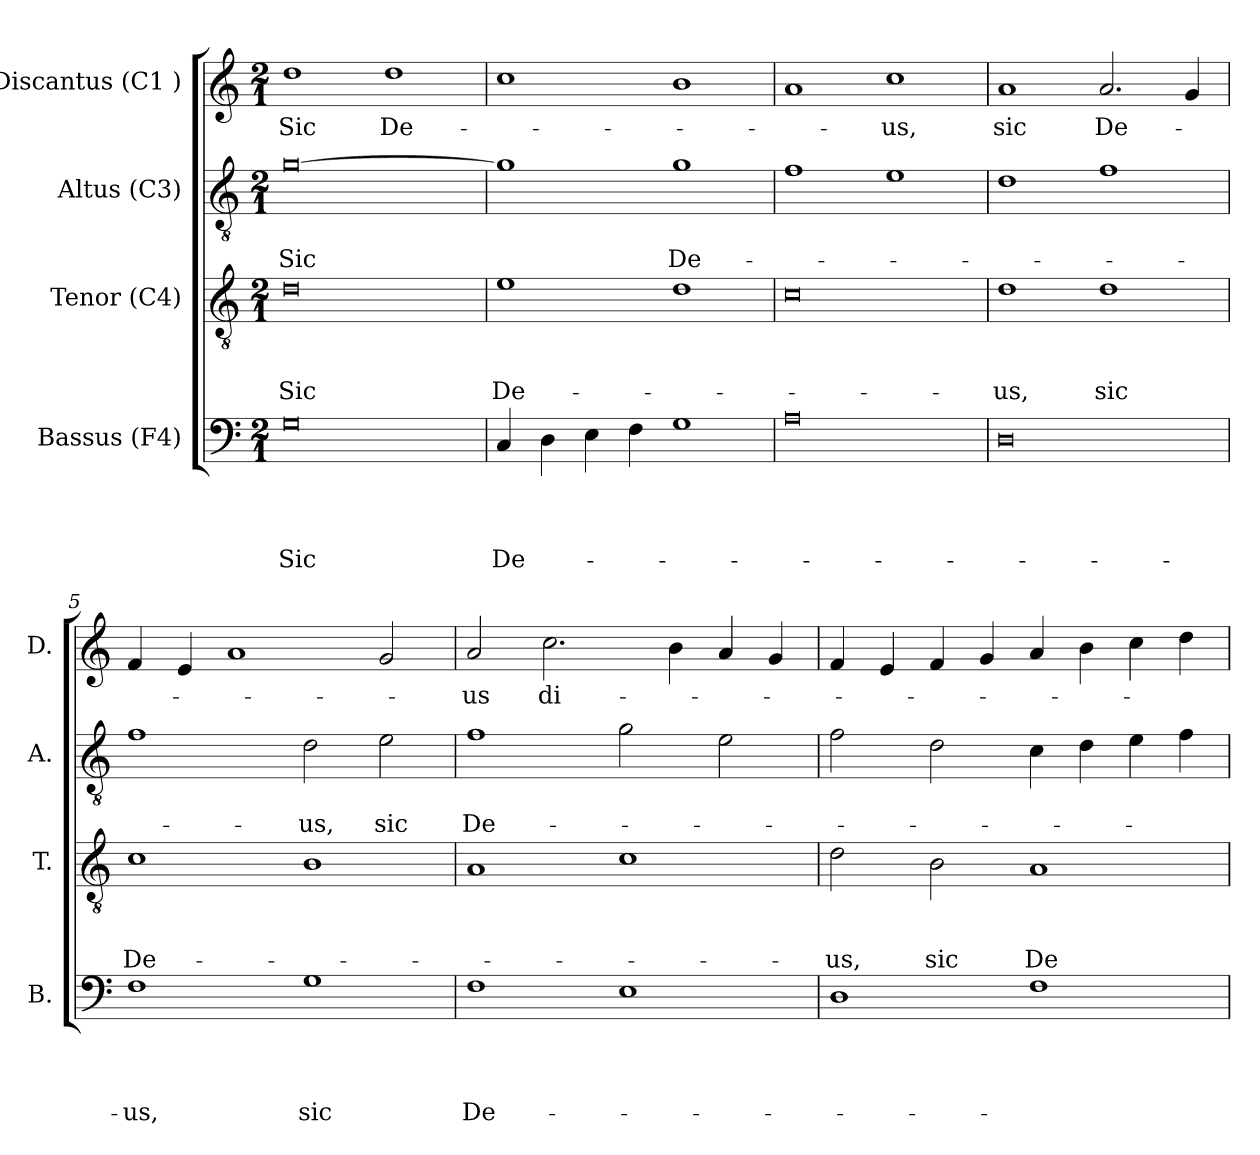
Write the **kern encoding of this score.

**kern	**text	**text	**text	**text	**kern	**text	**text	**text	**kern	**text	**text	**kern	**text
*part4	*part4	*part4	*part4	*part4	*part3	*part3	*part3	*part3	*part2	*part2	*part2	*part1	*part1
*staff4	*staff4	*staff4	*staff4	*staff4	*staff3	*staff3	*staff3	*staff3	*staff2	*staff2	*staff2	*staff1	*staff1
*I"Bassus (F4)	*	*	*	*	*I"Tenor (C4)	*	*	*	*I"Altus (C3)	*	*	*I"Discantus (C1 )	*
*I'B.	*	*	*	*	*I'T.	*	*	*	*I'A.	*	*	*I'D.	*
*clefF4	*	*	*	*	*clefGv2	*	*	*	*clefGv2	*	*	*clefG2	*
*k[]	*	*	*	*	*k[]	*	*	*	*k[]	*	*	*k[]	*
*C:	*	*	*	*	*C:	*	*	*	*C:	*	*	*C:	*
*M2/1	*	*	*	*	*M2/1	*	*	*	*M2/1	*	*	*M2/1	*
=1	=1	=1	=1	=1	=1	=1	=1	=1	=1	=1	=1	=1	=1
!	!	!	!	!LO:LY:b:rj	!	!	!	!LO:LY:b:rj	!	!	!LO:LY:b	!	!LO:LY:b
0G	.	.	.	Sic	0d	.	.	Sic	[>0g	.	Sic	1dd	Sic
!	!	!	!	!	!	!	!	!	!	!	!	!	!LO:LY:b
.	.	.	.	.	.	.	.	.	.	.	.	1dd	De-
=2	=2	=2	=2	=2	=2	=2	=2	=2	=2	=2	=2	=2	=2
!	!	!	!	!LO:LY:b	!	!	!	!LO:LY:b	!	!	!	!	!
4C/	.	.	.	De-	1e	.	.	De-	1g]	.	.	1cc	.
4D\	.	.	.	.	.	.	.	.	.	.	.	.	.
4E\	.	.	.	.	.	.	.	.	.	.	.	.	.
4F\	.	.	.	.	.	.	.	.	.	.	.	.	.
!	!	!	!	!	!	!	!	!	!	!	!LO:LY:b	!	!
1G	.	.	.	.	1d	.	.	.	1g	.	De-	1b	.
=3	=3	=3	=3	=3	=3	=3	=3	=3	=3	=3	=3	=3	=3
0A	.	.	.	.	0c	.	.	.	1f	.	.	1a	.
!	!	!	!	!	!	!	!	!	!	!	!	!	!LO:LY:b
.	.	.	.	.	.	.	.	.	1e	.	.	1cc	-us,
=4	=4	=4	=4	=4	=4	=4	=4	=4	=4	=4	=4	=4	=4
!	!	!	!	!	!	!	!	!LO:LY:b	!	!	!	!	!LO:LY:b
0D	.	.	.	.	1d	.	.	-us,	1d	.	.	1a	sic
!	!	!	!	!	!	!	!	!LO:LY:b	!	!	!	!	!LO:LY:b
.	.	.	.	.	1d	.	.	sic	1f	.	.	2.a/	De-
.	.	.	.	.	.	.	.	.	.	.	.	4g/	.
=5	=5	=5	=5	=5	=5	=5	=5	=5	=5	=5	=5	=5	=5
!	!	!	!	!LO:LY:b	!	!	!	!LO:LY:b	!	!	!	!	!
1F	.	.	.	-us,	1c	.	.	De-	1f	.	.	4f/	.
.	.	.	.	.	.	.	.	.	.	.	.	4e/	.
.	.	.	.	.	.	.	.	.	.	.	.	1a	.
!	!	!	!	!LO:LY:b	!	!	!	!	!	!	!LO:LY:b	!	!
1G	.	.	.	sic	1B	.	.	.	2d\	.	-us,	.	.
!	!	!	!	!	!	!	!	!	!	!	!LO:LY:b	!	!
.	.	.	.	.	.	.	.	.	2e\	.	sic	2g/	.
!!LO:LB:g=z
=6	=6	=6	=6	=6	=6	=6	=6	=6	=6	=6	=6	=6	=6
!	!	!	!	!LO:LY:b	!	!	!	!	!	!	!LO:LY:b	!	!LO:LY:b
1F	.	.	.	De-	1A	.	.	.	1f	.	De-	2a/	-us
!	!	!	!	!	!	!	!	!	!	!	!	!	!LO:LY:b
.	.	.	.	.	.	.	.	.	.	.	.	2.cc\	di-
1E	.	.	.	.	1c	.	.	.	2g\	.	.	.	.
.	.	.	.	.	.	.	.	.	.	.	.	4b\	.
.	.	.	.	.	.	.	.	.	2e\	.	.	4a/	.
.	.	.	.	.	.	.	.	.	.	.	.	4g/	.
=7	=7	=7	=7	=7	=7	=7	=7	=7	=7	=7	=7	=7	=7
!	!	!	!	!	!	!	!	!LO:LY:b	!	!	!	!	!
1D	.	.	.	.	2d\	.	.	-us,	2f\	.	.	4f/	.
.	.	.	.	.	.	.	.	.	.	.	.	4e/	.
!	!	!	!	!	!	!	!	!LO:LY:b	!	!	!	!	!
.	.	.	.	.	2B\	.	.	sic	2d\	.	.	4f/	.
.	.	.	.	.	.	.	.	.	.	.	.	4g/	.
!	!	!	!	!	!	!	!	!LO:LY:b	!	!	!	!	!
1F	.	.	.	.	1A	.	.	De-	4c\	.	.	4a/	.
.	.	.	.	.	.	.	.	.	4d\	.	.	4b\	.
.	.	.	.	.	.	.	.	.	4e\	.	.	4cc\	.
.	.	.	.	.	.	.	.	.	4f\	.	.	4dd\	.
=	=	=	=	=	=	=	=	=	=	=	=	=	=
*-	*-	*-	*-	*-	*-	*-	*-	*-	*-	*-	*-	*-	*-
